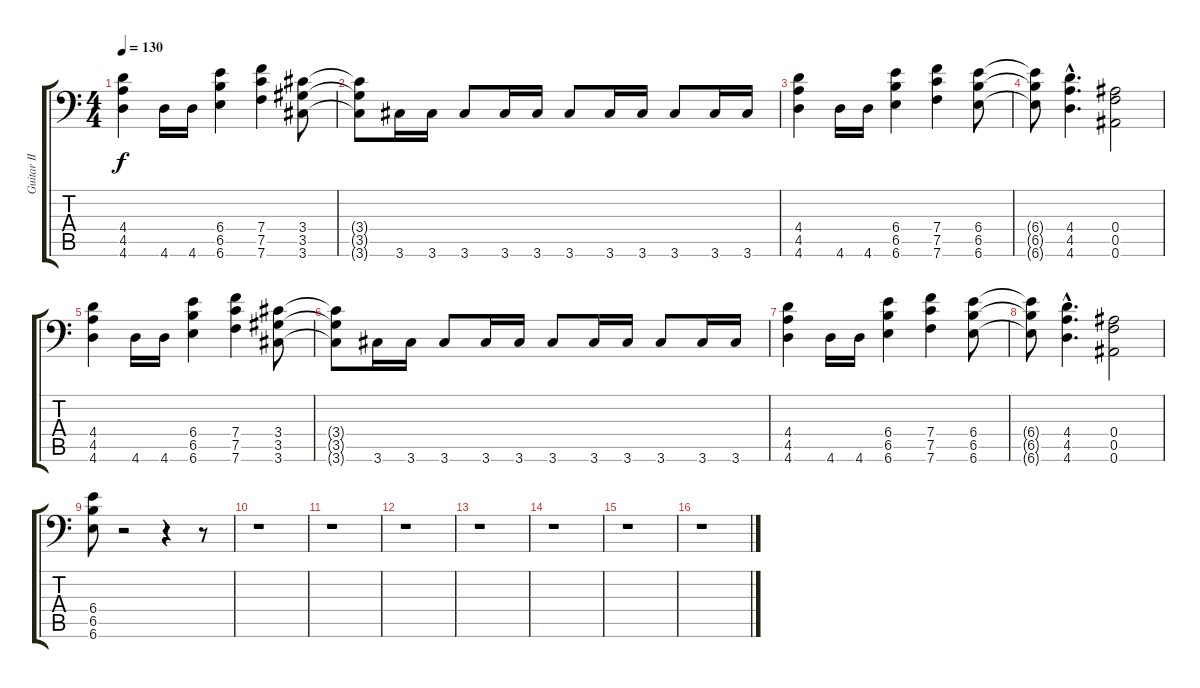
\track ("Guitar II" "Guitar II") {instrument distortionguitar}
\staff {score tabs}
\tuning (C4 G3 Eb3 Bb2 F2 Bb1) {hide}
\ts (4 4)
\tempo 130
\clef f4
\ks c
(4.4 4.5 4.6).4{dy f} 4.6.16 4.6.16 (6.4 6.5 6.6).4 (7.4 7.5 7.6).4 (3.4 3.5 3.6).8 |
(3.4{t} 3.5{t} 3.6{t}).8 3.6.16 3.6.16 3.6.8 3.6.16 3.6.16 3.6.8 3.6.16 3.6.16 3.6.8 3.6.16 3.6.16 |
(4.4 4.5 4.6).4 4.6.16 4.6.16 (6.4 6.5 6.6).4 (7.4 7.5 7.6).4 (6.4 6.5 6.6).8 |
(6.4{t} 6.5{t} 6.6{t}).8 (4.4{hac} 4.5{hac} 4.6{hac}).4{d} (0.4 0.5 0.6).2 |
(4.4 4.5 4.6).4 4.6.16 4.6.16 (6.4 6.5 6.6).4 (7.4 7.5 7.6).4 (3.4 3.5 3.6).8 |
(3.4{t} 3.5{t} 3.6{t}).8 3.6.16 3.6.16 3.6.8 3.6.16 3.6.16 3.6.8 3.6.16 3.6.16 3.6.8 3.6.16 3.6.16 |
(4.4 4.5 4.6).4 4.6.16 4.6.16 (6.4 6.5 6.6).4 (7.4 7.5 7.6).4 (6.4 6.5 6.6).8 |
(6.4{t} 6.5{t} 6.6{t}).8 (4.4{hac} 4.5{hac} 4.6{hac}).4{d} (0.4 0.5 0.6).2 |
(6.4 6.5 6.6).8 r.2 r.4 r.8 |
r.1 |
r.1 |
r.1 |
r.1 |
r.1 |
r.1 |
r.1
